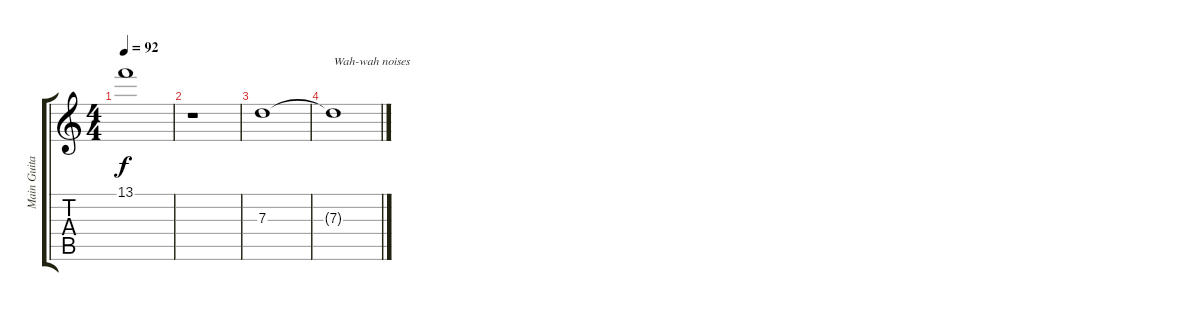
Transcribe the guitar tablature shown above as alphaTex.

\track ("Main Guitar" "Main Guita") {instrument electricbassfinger}
\staff {score tabs}
\tuning (E4 B3 G3 D3 A2 E2) {hide}
\ts (4 4)
\tempo 92
\clef g2
\ks c
13.1.1{dy f} |
r.1 |
7.3.1{volume 0} |
7.3{t}.1{txt "Wah-wah noises"}
